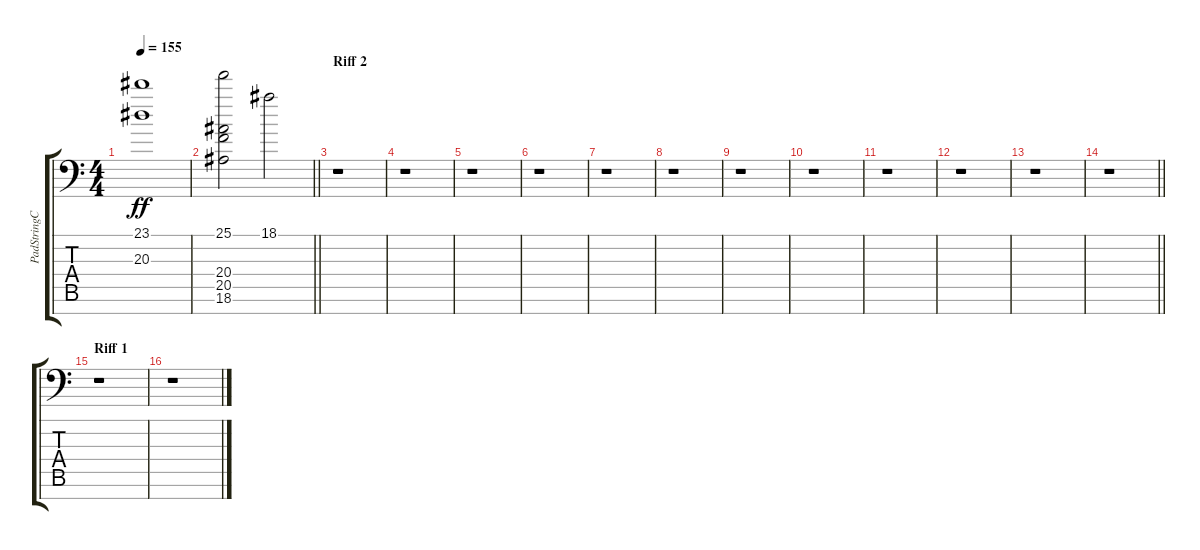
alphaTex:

\track ("PadStringChoir" "PadStringC") {instrument pad3polysynth}
\staff {score tabs}
\tuning (E4 B3 G3 D3 A2 E2 C-1) {hide}
\ts (4 4)
\tempo 155
\clef f4
\ks c
(23.1 20.3).1{dy ff} |
\barLineRight lightlight
(25.1 20.4 20.5 18.6).2 18.1.2 |
\section ("" "Riff 2")
r.1 |
r.1 |
r.1 |
r.1 |
r.1 |
r.1 |
r.1 |
r.1 |
r.1 |
r.1 |
r.1 |
\barLineRight lightlight
r.1 |
\section ("" "Riff 1")
r.1 |
r.1
